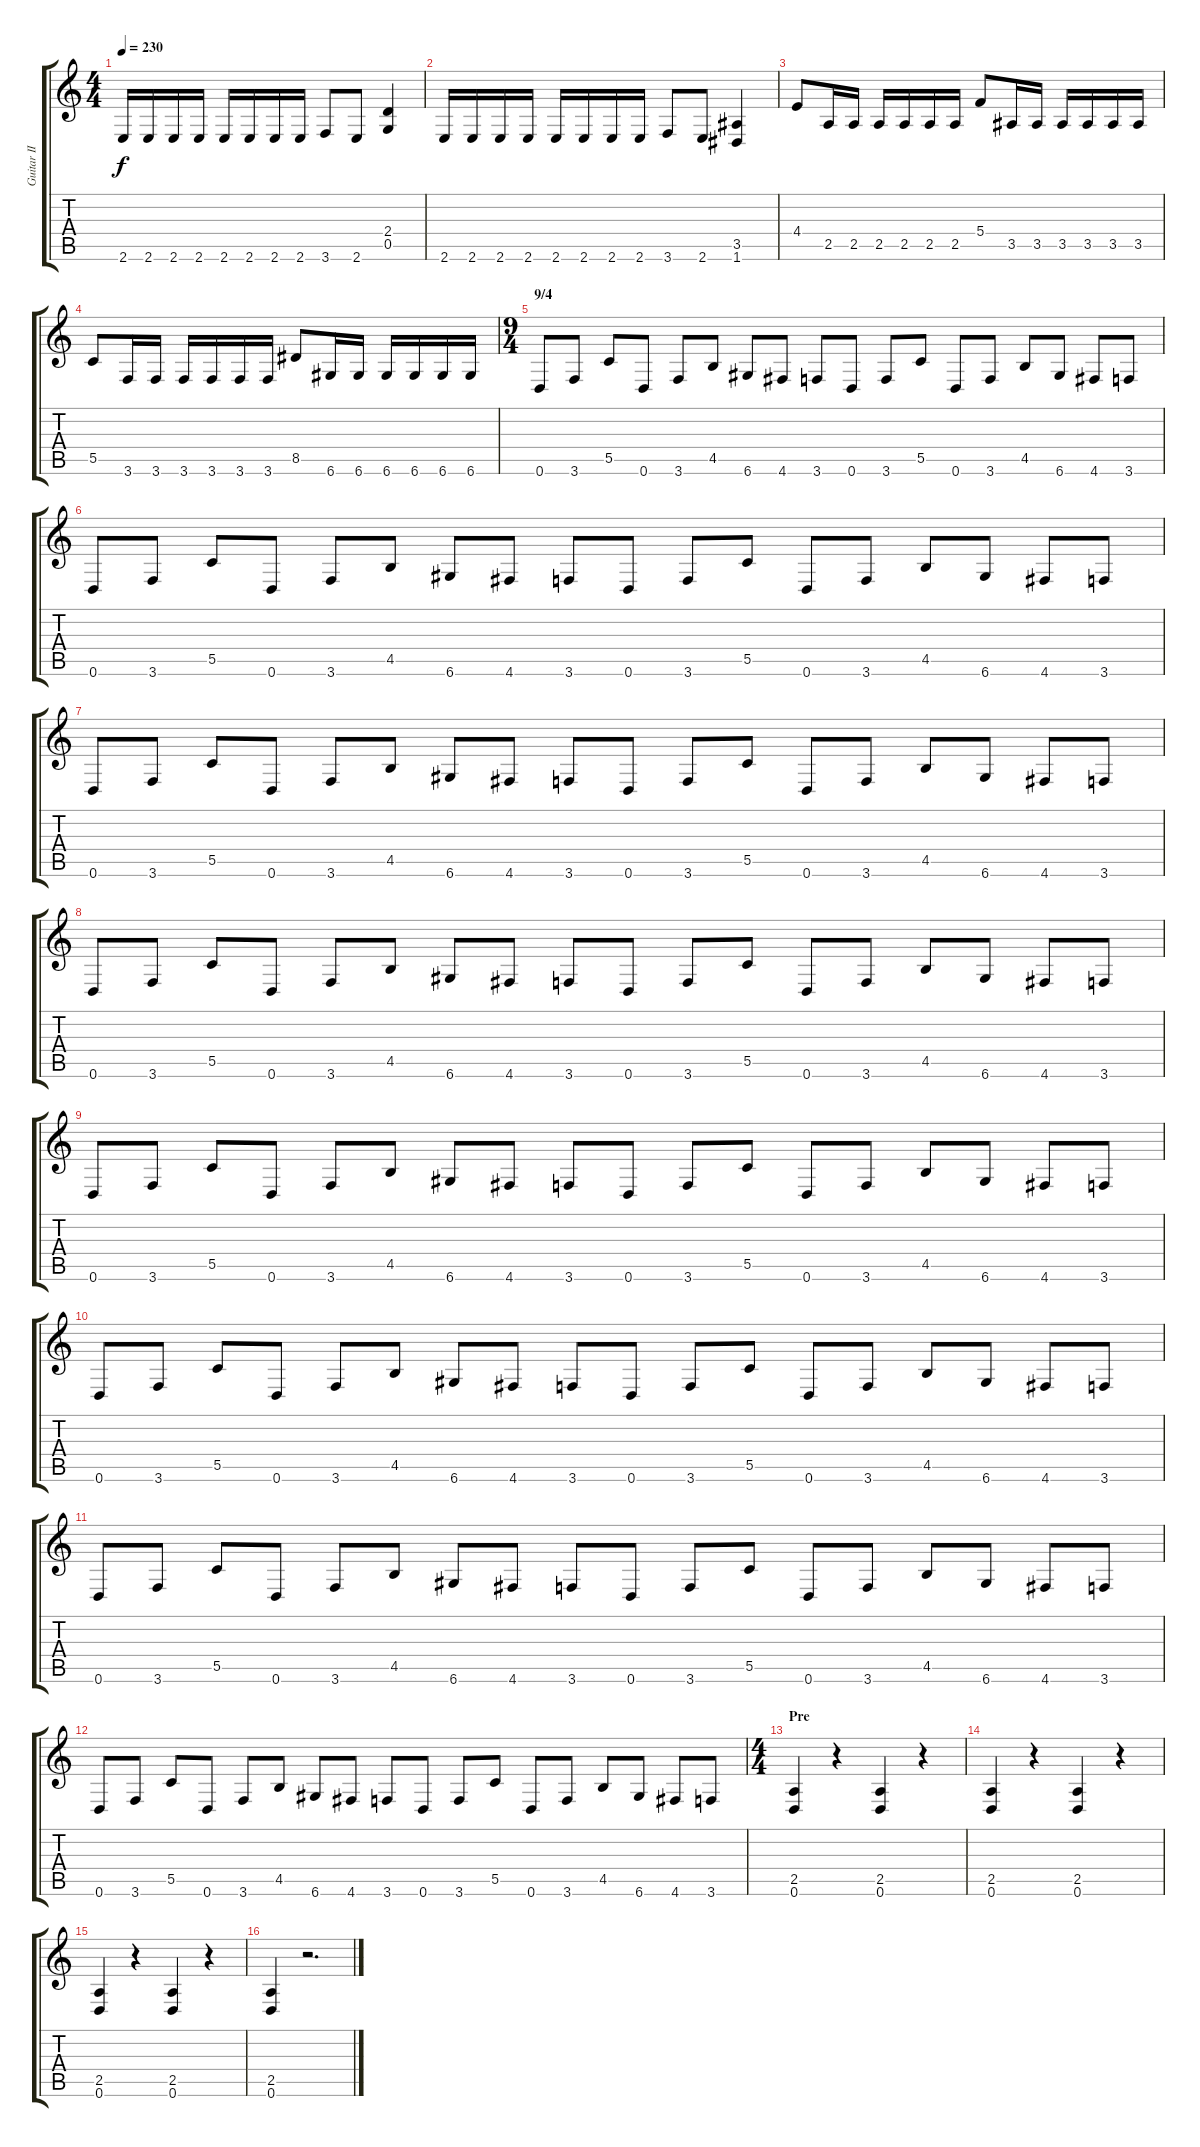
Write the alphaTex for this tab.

\track ("Guitar II" "Guitar II") {instrument distortionguitar}
\staff {score tabs}
\tuning (D4 A3 F3 C3 G2 D2) {hide}
\ts (4 4)
\tempo 230
\clef g2
\ks c
2.6.16{dy f} 2.6.16 2.6.16 2.6.16 2.6.16 2.6.16 2.6.16 2.6.16 3.6.8 2.6.8 (2.4 0.5).4 |
2.6.16 2.6.16 2.6.16 2.6.16 2.6.16 2.6.16 2.6.16 2.6.16 3.6.8 2.6.8 (3.5 1.6).4 |
4.4.8 2.5.16 2.5.16 2.5.16 2.5.16 2.5.16 2.5.16 5.4.8 3.5.16 3.5.16 3.5.16 3.5.16 3.5.16 3.5.16 |
5.5.8 3.6.16 3.6.16 3.6.16 3.6.16 3.6.16 3.6.16 8.5.8 6.6.16 6.6.16 6.6.16 6.6.16 6.6.16 6.6.16 |
\ts (9 4)
\section ("" "9/4")
0.6.8 3.6.8 5.5.8 0.6.8 3.6.8 4.5.8 6.6.8 4.6.8 3.6.8 0.6.8 3.6.8 5.5.8 0.6.8 3.6.8 4.5.8 6.6.8 4.6.8 3.6.8 |
0.6.8 3.6.8 5.5.8 0.6.8 3.6.8 4.5.8 6.6.8 4.6.8 3.6.8 0.6.8 3.6.8 5.5.8 0.6.8 3.6.8 4.5.8 6.6.8 4.6.8 3.6.8 |
0.6.8 3.6.8 5.5.8 0.6.8 3.6.8 4.5.8 6.6.8 4.6.8 3.6.8 0.6.8 3.6.8 5.5.8 0.6.8 3.6.8 4.5.8 6.6.8 4.6.8 3.6.8 |
0.6.8 3.6.8 5.5.8 0.6.8 3.6.8 4.5.8 6.6.8 4.6.8 3.6.8 0.6.8 3.6.8 5.5.8 0.6.8 3.6.8 4.5.8 6.6.8 4.6.8 3.6.8 |
\section ("" "")
0.6.8 3.6.8 5.5.8 0.6.8 3.6.8 4.5.8 6.6.8 4.6.8 3.6.8 0.6.8 3.6.8 5.5.8 0.6.8 3.6.8 4.5.8 6.6.8 4.6.8 3.6.8 |
0.6.8 3.6.8 5.5.8 0.6.8 3.6.8 4.5.8 6.6.8 4.6.8 3.6.8 0.6.8 3.6.8 5.5.8 0.6.8 3.6.8 4.5.8 6.6.8 4.6.8 3.6.8 |
0.6.8 3.6.8 5.5.8 0.6.8 3.6.8 4.5.8 6.6.8 4.6.8 3.6.8 0.6.8 3.6.8 5.5.8 0.6.8 3.6.8 4.5.8 6.6.8 4.6.8 3.6.8 |
0.6.8 3.6.8 5.5.8 0.6.8 3.6.8 4.5.8 6.6.8 4.6.8 3.6.8 0.6.8 3.6.8 5.5.8 0.6.8 3.6.8 4.5.8 6.6.8 4.6.8 3.6.8 |
\ts (4 4)
\section ("" "Pre")
(2.5 0.6).4 r.4 (2.5 0.6).4 r.4 |
(2.5 0.6).4 r.4 (2.5 0.6).4 r.4 |
(2.5 0.6).4 r.4 (2.5 0.6).4 r.4 |
(2.5 0.6).4 r.2{d}
